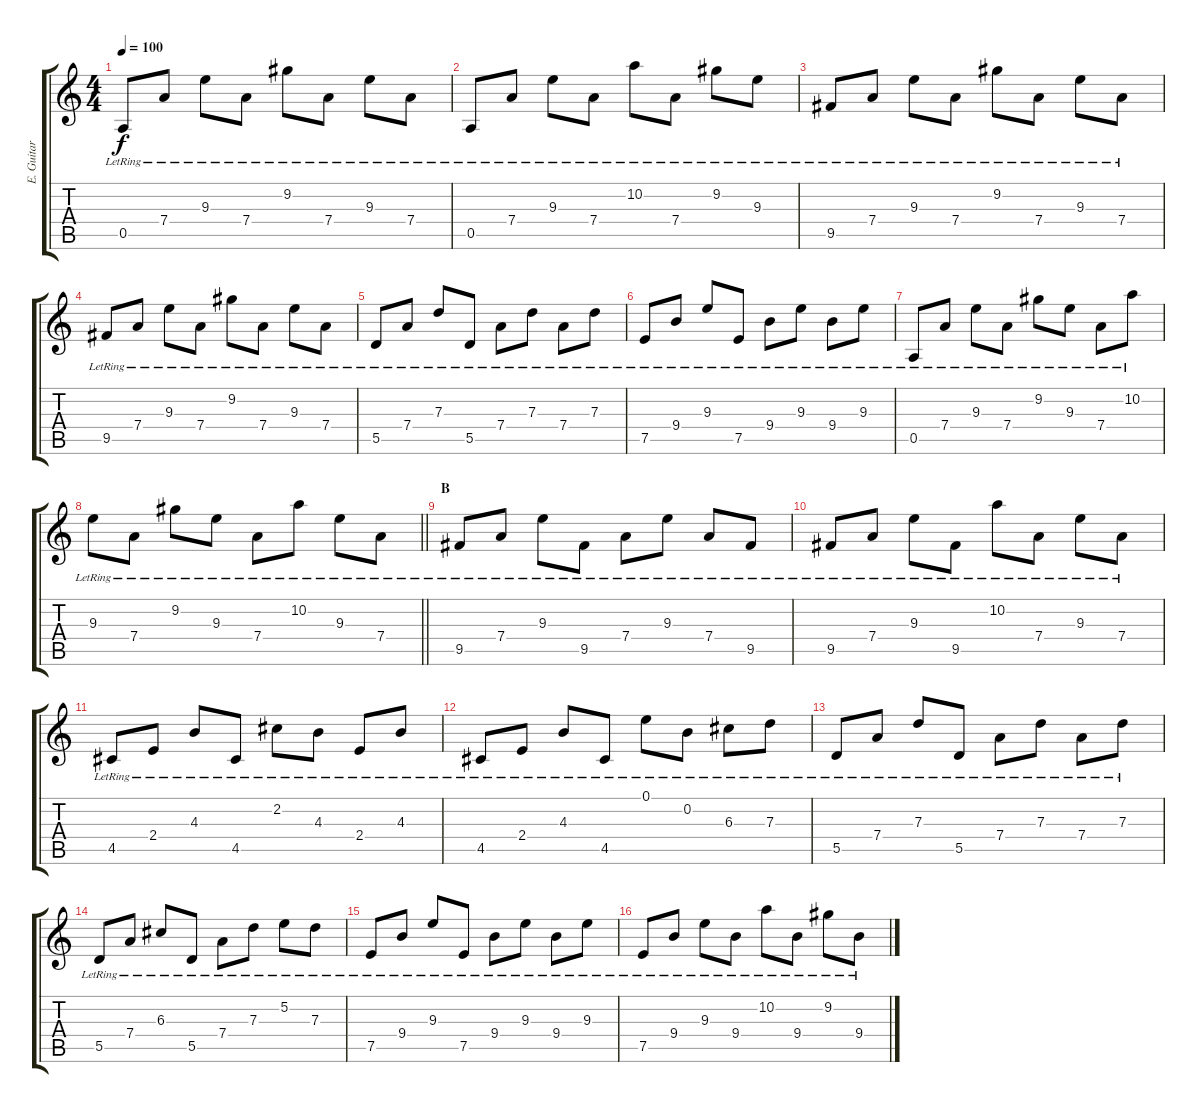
\track ("E. Guitar II (Hiroto)" "E. Guitar ") {instrument electricguitarclean}
\staff {score tabs}
\tuning (E4 B3 G3 D3 A2 E2) {hide}
\ts (4 4)
\tempo 100
\clef g2
\ks c
0.5{lr}.8{dy f} 7.4{lr}.8 9.3{lr}.8 7.4{lr}.8 9.2{lr}.8 7.4{lr}.8 9.3{lr}.8 7.4{lr}.8 |
0.5{lr}.8 7.4{lr}.8 9.3{lr}.8 7.4{lr}.8 10.2{lr}.8 7.4{lr}.8 9.2{lr}.8 9.3{lr}.8 |
9.5{lr}.8 7.4{lr}.8 9.3{lr}.8 7.4{lr}.8 9.2{lr}.8 7.4{lr}.8 9.3{lr}.8 7.4{lr}.8 |
9.5{lr}.8 7.4{lr}.8 9.3{lr}.8 7.4{lr}.8 9.2{lr}.8 7.4{lr}.8 9.3{lr}.8 7.4{lr}.8 |
5.5{lr}.8 7.4{lr}.8 7.3{lr}.8 5.5{lr}.8 7.4{lr}.8 7.3{lr}.8 7.4{lr}.8 7.3{lr}.8 |
7.5{lr}.8 9.4{lr}.8 9.3{lr}.8 7.5{lr}.8 9.4{lr}.8 9.3{lr}.8 9.4{lr}.8 9.3{lr}.8 |
0.5{lr}.8 7.4{lr}.8 9.3{lr}.8 7.4{lr}.8 9.2{lr}.8 9.3{lr}.8 7.4{lr}.8 10.2{lr}.8 |
\barLineRight lightlight
9.3{lr}.8 7.4{lr}.8 9.2{lr}.8 9.3{lr}.8 7.4{lr}.8 10.2{lr}.8 9.3{lr}.8 7.4{lr}.8 |
\section ("" "B")
9.5{lr}.8 7.4{lr}.8 9.3{lr}.8 9.5{lr}.8 7.4{lr}.8 9.3{lr}.8 7.4{lr}.8 9.5{lr}.8 |
9.5{lr}.8 7.4{lr}.8 9.3{lr}.8 9.5{lr}.8 10.2{lr}.8 7.4{lr}.8 9.3{lr}.8 7.4{lr}.8 |
4.5{lr}.8 2.4{lr}.8 4.3{lr}.8 4.5{lr}.8 2.2{lr}.8 4.3{lr}.8 2.4{lr}.8 4.3{lr}.8 |
4.5{lr}.8 2.4{lr}.8 4.3{lr}.8 4.5{lr}.8 0.1{lr}.8 0.2{lr}.8 6.3{lr}.8 7.3{lr}.8 |
5.5{lr}.8 7.4{lr}.8 7.3{lr}.8 5.5{lr}.8 7.4{lr}.8 7.3{lr}.8 7.4{lr}.8 7.3{lr}.8 |
5.5{lr}.8 7.4{lr}.8 6.3{lr}.8 5.5{lr}.8 7.4{lr}.8 7.3{lr}.8 5.2{lr}.8 7.3{lr}.8 |
7.5{lr}.8 9.4{lr}.8 9.3{lr}.8 7.5{lr}.8 9.4{lr}.8 9.3{lr}.8 9.4{lr}.8 9.3{lr}.8 |
7.5{lr}.8 9.4{lr}.8 9.3{lr}.8 9.4{lr}.8 10.2{lr}.8 9.4{lr}.8 9.2{lr}.8 9.4{lr}.8
